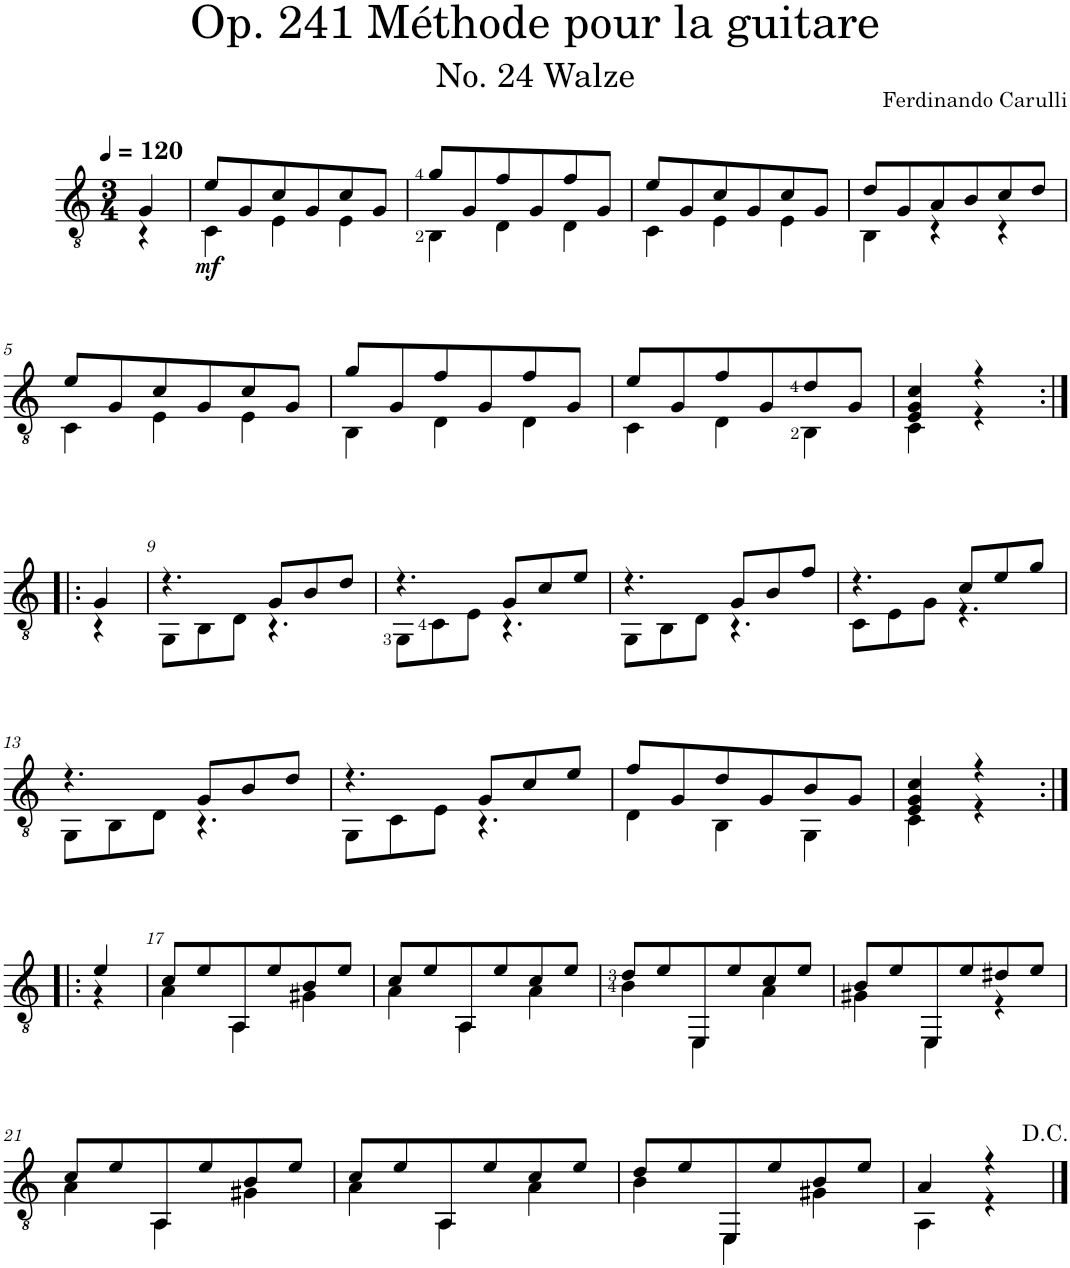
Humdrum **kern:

**kern	**dynam
*part1	*part1
*staff1	*staff1
*I"Classical Guitar	*
*clefGv2	*
*k[]	*
*C:	*
*M3/4	*
*MM120	*
=	=
*^	*
4G/	4r	.
=1	=1	=1
!	!	!LO:DY:b
8e/L	4C\	mf
8G/	.	.
8c/	4E\	.
8G/	.	.
8c/	4E\	.
8G/J	.	.
=2	=2	=2
8g/L	4BB\	.
8G/	.	.
8f/	4D\	.
8G/	.	.
8f/	4D\	.
8G/J	.	.
=3	=3	=3
8e/L	4C\	.
8G/	.	.
8c/	4E\	.
8G/	.	.
8c/	4E\	.
8G/J	.	.
=4	=4	=4
8d/L	4BB\	.
8G/	.	.
8A/	4r	.
8B/	.	.
8c/	4r	.
8d/J	.	.
!!LO:LB:g=z	!!
=5	=5	=5
8e/L	4C\	.
8G/	.	.
8c/	4E\	.
8G/	.	.
8c/	4E\	.
8G/J	.	.
=6	=6	=6
8g/L	4BB\	.
8G/	.	.
8f/	4D\	.
8G/	.	.
8f/	4D\	.
8G/J	.	.
=7	=7	=7
8e/L	4C\	.
8G/	.	.
8f/	4D\	.
8G/	.	.
8d/	4BB\	.
8G/J	.	.
=8	=8	=8
4E/ 4G/ 4c/	4C\	.
4r	4r	.
!!LO:LB:g=z	!!
=8X1:|!|:	=8X1:|!|:	=8X1:|!|:
4G/	4r	.
=9	=9	=9
4.r	8GG\L	.
.	8BB\	.
.	8D\J	.
8G/L	4.r	.
8B/	.	.
8d/J	.	.
=10	=10	=10
4.r	8GG\L	.
.	8C\	.
.	8E\J	.
8G/L	4.r	.
8c/	.	.
8e/J	.	.
=11	=11	=11
4.r	8GG\L	.
.	8BB\	.
.	8D\J	.
8G/L	4.r	.
8B/	.	.
8f/J	.	.
=12	=12	=12
4.r	8C\L	.
.	8E\	.
.	8G\J	.
8c/L	4.r	.
8e/	.	.
8g/J	.	.
!!LO:LB:g=z	!!
=13	=13	=13
4.r	8GG\L	.
.	8BB\	.
.	8D\J	.
8G/L	4.r	.
8B/	.	.
8d/J	.	.
=14	=14	=14
4.r	8GG\L	.
.	8C\	.
.	8E\J	.
8G/L	4.r	.
8c/	.	.
8e/J	.	.
=15	=15	=15
8f/L	4D\	.
8G/	.	.
8d/	4BB\	.
8G/	.	.
8B/	4GG\	.
8G/J	.	.
=16	=16	=16
4E/ 4G/ 4c/	4C\	.
4r	4r	.
!!LO:LB:g=z	!!
=16X2:|!|:	=16X2:|!|:	=16X2:|!|:
4e/	4r	.
=17	=17	=17
8c/L	4A\	.
8e/	.	.
8AA/	4AA\	.
8e/	.	.
8B/	4G#X\	.
8e/J	.	.
=18	=18	=18
8c/L	4A\	.
8e/	.	.
8AA/	4AA\	.
8e/	.	.
8c/	4A\	.
8e/J	.	.
=19	=19	=19
8d/L	4B\	.
8e/	.	.
8EE/	4EE\	.
8e/	.	.
8c/	4A\	.
8e/J	.	.
=20	=20	=20
8B/L	4G#X\	.
8e/	.	.
8EE/	4EE\	.
8e/	.	.
8d#X/	4r	.
8e/J	.	.
!!LO:LB:g=z	!!
=21	=21	=21
8c/L	4A\	.
8e/	.	.
8AA/	4AA\	.
8e/	.	.
8B/	4G#X\	.
8e/J	.	.
=22	=22	=22
8c/L	4A\	.
8e/	.	.
8AA/	4AA\	.
8e/	.	.
8c/	4A\	.
8e/J	.	.
=23	=23	=23
8d/L	4B\	.
8e/	.	.
8EE/	4EE\	.
8e/	.	.
8B/	4G#X\	.
8e/J	.	.
=24	=24	=24
4A/	4AA\	.
4r	4r	.
*v	*v	*
==	==
*-	*-
